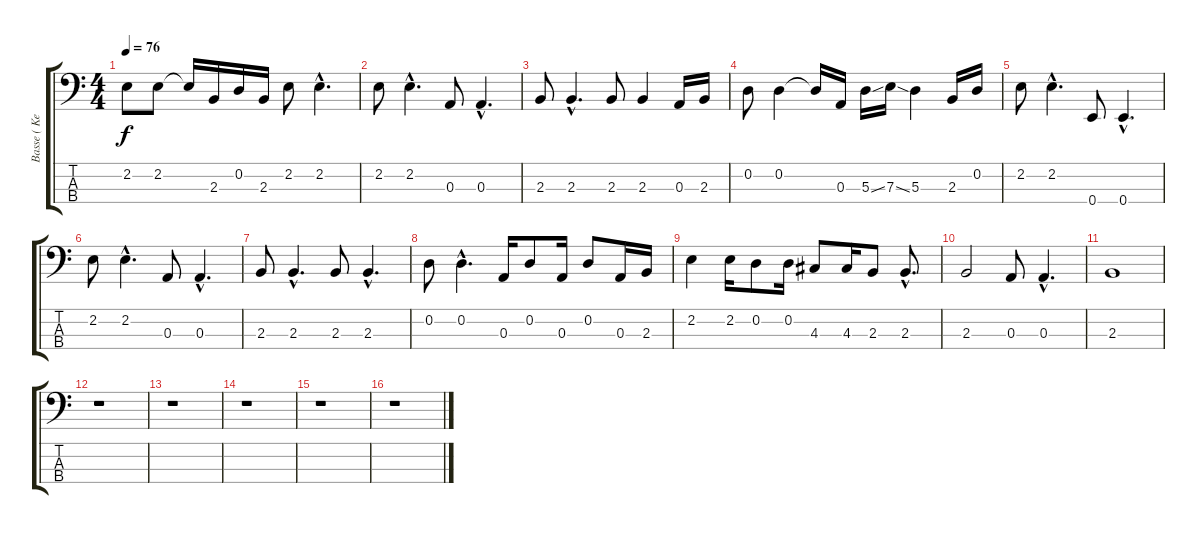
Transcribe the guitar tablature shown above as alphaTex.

\track ("Basse ( Keith Duffy )" "Basse ( Ke") {instrument acousticbass}
\staff {score tabs}
\tuning (G2 D2 A1 E1) {hide}
\ts (4 4)
\tempo 76
\clef f4
\ks c
2.2.8{dy f} 2.2.8 2.2{t}.16 2.3.16 0.2.16 2.3.16 2.2.8 2.2{hac}.4{d} |
2.2.8 2.2{hac}.4{d} 0.3.8 0.3{hac}.4{d} |
2.3.8 2.3{hac}.4{d} 2.3.8 2.3.4 0.3.16 2.3.16 |
0.2.8 0.2.4 0.2{t}.16 0.3.16 5.3{ss}.16 7.3{ss}.16 5.3.4 2.3.16 0.2.16 |
2.2.8 2.2{hac}.4{d} 0.4.8 0.4{hac}.4{d} |
2.2.8 2.2{hac}.4{d} 0.3.8 0.3{hac}.4{d} |
2.3.8 2.3{hac}.4{d} 2.3.8 2.3{hac}.4{d} |
0.2.8 0.2{hac}.4{d} 0.3.16 0.2.8 0.3.16 0.2.8 0.3.16 2.3.16 |
2.2.4 2.2.16 0.2.8 0.2.16 4.3.8 4.3.16 2.3.8 2.3{hac}.8{d} |
2.3.2 0.3.8 0.3{hac}.4{d} |
2.3.1 |
r.1 |
r.1 |
r.1 |
r.1 |
r.1
